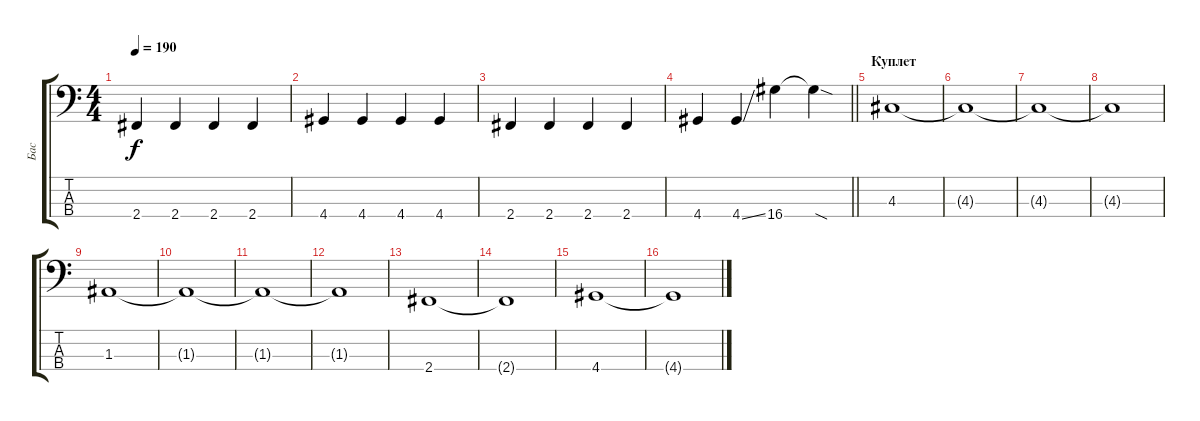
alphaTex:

\track ("Бас" "Бас") {instrument electricbassfinger}
\staff {score tabs}
\tuning (G2 D2 A1 E1) {hide}
\ts (4 4)
\tempo 190
\clef f4
\ks c
2.4.4{dy f} 2.4.4 2.4.4 2.4.4 |
4.4.4 4.4.4 4.4.4 4.4.4 |
2.4.4 2.4.4 2.4.4 2.4.4 |
\barLineRight lightlight
4.4.4 4.4{ss}.4 16.4.4 16.4{sod t}.4 |
\section ("" "Куплет")
4.3.1 |
4.3{t}.1 |
4.3{t}.1 |
4.3{t}.1 |
1.3.1 |
1.3{t}.1 |
1.3{t}.1 |
1.3{t}.1 |
2.4.1 |
2.4{t}.1 |
4.4.1 |
4.4{t}.1
